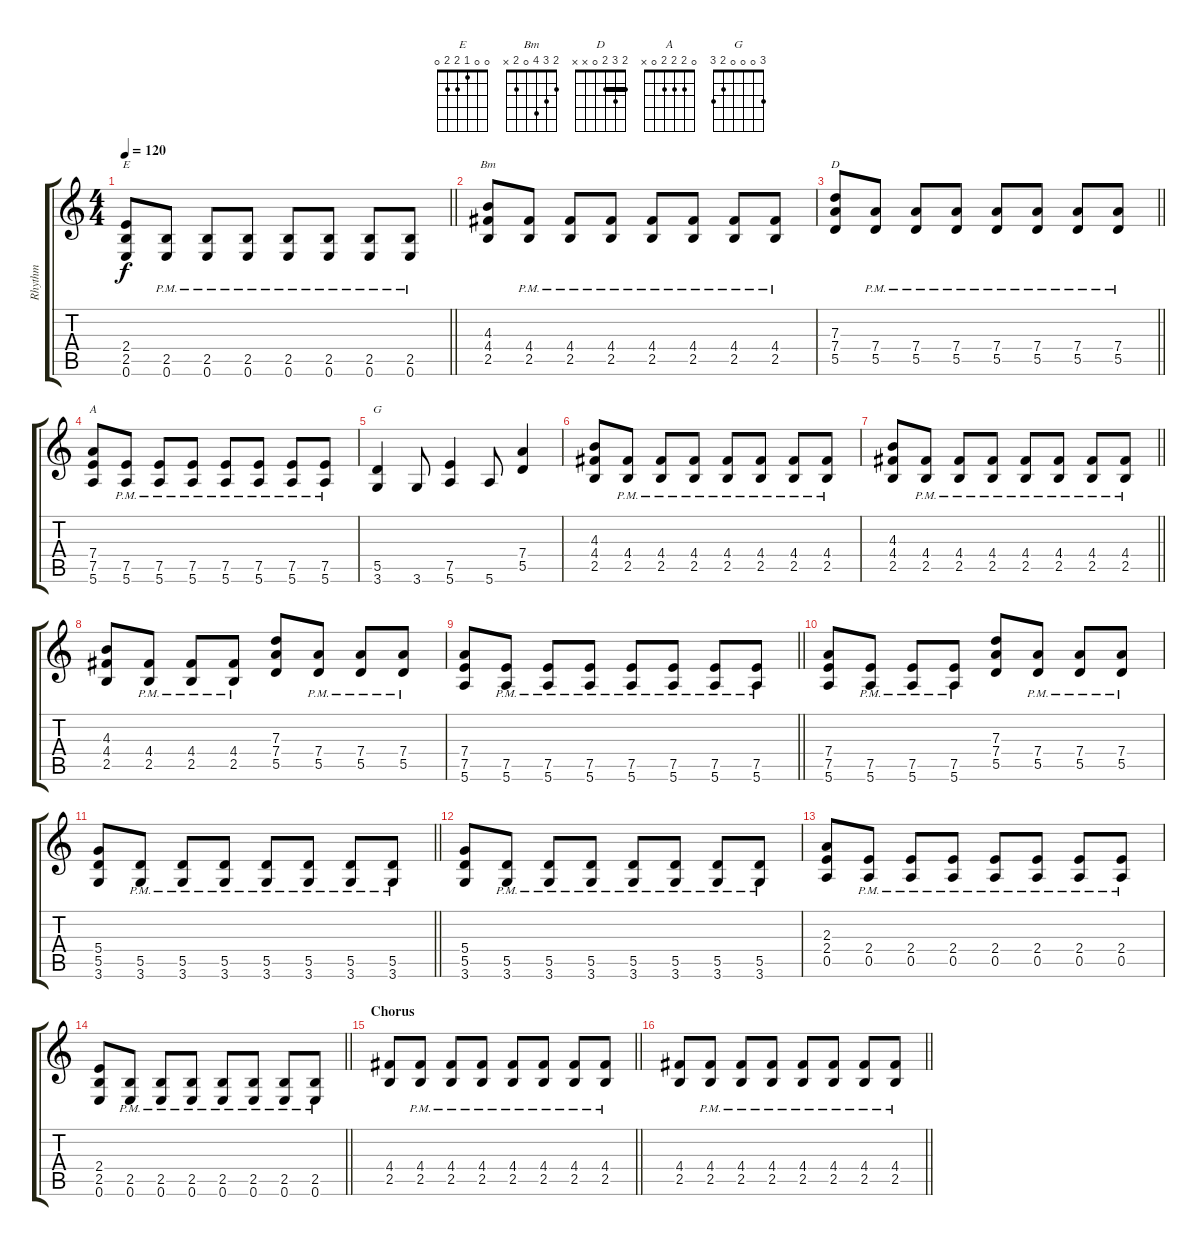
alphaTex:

\track ("Rhythm" "Rhythm") {instrument distortionguitar}
\staff {score tabs}
\tuning (E4 B3 G3 D3 A2 E2) {hide}
\chord ("E" 0 0 1 2 2 0)
\chord ("Bm" 2 3 4 0 2 x)
\chord ("D" 2 3 2 0 x x) {barre 2}
\chord ("A" 0 2 2 2 0 x)
\chord ("G" 3 0 0 0 2 3)
\ts (4 4)
\tempo 120
\clef g2
\barLineRight lightlight
\ks c
(2.4 2.5 0.6).8{ch "E" dy f} (2.5{pm} 0.6{pm}).8 (2.5{pm} 0.6{pm}).8 (2.5{pm} 0.6{pm}).8 (2.5{pm} 0.6{pm}).8 (2.5{pm} 0.6{pm}).8 (2.5{pm} 0.6{pm}).8 (2.5{pm} 0.6{pm}).8 |
(4.3 4.4 2.5).8{ch "Bm"} (4.4{pm} 2.5{pm}).8 (4.4{pm} 2.5{pm}).8 (4.4{pm} 2.5{pm}).8 (4.4{pm} 2.5{pm}).8 (4.4{pm} 2.5{pm}).8 (4.4{pm} 2.5{pm}).8 (4.4{pm} 2.5{pm}).8 |
\barLineRight lightlight
(7.3 7.4 5.5).8{ch "D"} (7.4{pm} 5.5{pm}).8 (7.4{pm} 5.5{pm}).8 (7.4{pm} 5.5{pm}).8 (7.4{pm} 5.5{pm}).8 (7.4{pm} 5.5{pm}).8 (7.4{pm} 5.5{pm}).8 (7.4{pm} 5.5{pm}).8 |
(7.4 7.5 5.6).8{ch "A"} (7.5{pm} 5.6{pm}).8 (7.5{pm} 5.6{pm}).8 (7.5{pm} 5.6{pm}).8 (7.5{pm} 5.6{pm}).8 (7.5{pm} 5.6{pm}).8 (7.5{pm} 5.6{pm}).8 (7.5{pm} 5.6{pm}).8 |
(5.5 3.6).4{ch "G"} 3.6.8 (7.5 5.6).4 5.6.8 (7.4 5.5).4 |
(4.3 4.4 2.5).8 (4.4{pm} 2.5{pm}).8 (4.4{pm} 2.5{pm}).8 (4.4{pm} 2.5{pm}).8 (4.4{pm} 2.5{pm}).8 (4.4{pm} 2.5{pm}).8 (4.4{pm} 2.5{pm}).8 (4.4{pm} 2.5{pm}).8 |
\barLineRight lightlight
(4.3 4.4 2.5).8 (4.4{pm} 2.5{pm}).8 (4.4{pm} 2.5{pm}).8 (4.4{pm} 2.5{pm}).8 (4.4{pm} 2.5{pm}).8 (4.4{pm} 2.5{pm}).8 (4.4{pm} 2.5{pm}).8 (4.4{pm} 2.5{pm}).8 |
(4.3 4.4 2.5).8 (4.4{pm} 2.5{pm}).8 (4.4{pm} 2.5{pm}).8 (4.4{pm} 2.5{pm}).8 (7.3 7.4 5.5).8 (7.4{pm} 5.5{pm}).8 (7.4{pm} 5.5{pm}).8 (7.4{pm} 5.5{pm}).8 |
\barLineRight lightlight
(7.4 7.5 5.6).8 (7.5{pm} 5.6{pm}).8 (7.5{pm} 5.6{pm}).8 (7.5{pm} 5.6{pm}).8 (7.5{pm} 5.6{pm}).8 (7.5{pm} 5.6{pm}).8 (7.5{pm} 5.6{pm}).8 (7.5{pm} 5.6{pm}).8 |
(7.4 7.5 5.6).8 (7.5{pm} 5.6{pm}).8 (7.5{pm} 5.6{pm}).8 (7.5{pm} 5.6{pm}).8 (7.3 7.4 5.5).8 (7.4 5.5{pm}).8 (7.4 5.5{pm}).8 (7.4 5.5{pm}).8 |
\barLineRight lightlight
(5.4 5.5 3.6).8 (5.5{pm} 3.6{pm}).8 (5.5{pm} 3.6{pm}).8 (5.5{pm} 3.6{pm}).8 (5.5{pm} 3.6{pm}).8 (5.5{pm} 3.6{pm}).8 (5.5{pm} 3.6{pm}).8 (5.5{pm} 3.6{pm}).8 |
(5.4 5.5 3.6).8 (5.5{pm} 3.6{pm}).8 (5.5{pm} 3.6{pm}).8 (5.5{pm} 3.6{pm}).8 (5.5{pm} 3.6{pm}).8 (5.5{pm} 3.6{pm}).8 (5.5{pm} 3.6{pm}).8 (5.5{pm} 3.6{pm}).8 |
(2.3 2.4 0.5).8 (2.4{pm} 0.5{pm}).8 (2.4{pm} 0.5{pm}).8 (2.4{pm} 0.5{pm}).8 (2.4{pm} 0.5{pm}).8 (2.4{pm} 0.5{pm}).8 (2.4{pm} 0.5{pm}).8 (2.4{pm} 0.5{pm}).8 |
\barLineRight lightlight
(2.4 2.5 0.6).8 (2.5{pm} 0.6{pm}).8 (2.5{pm} 0.6{pm}).8 (2.5{pm} 0.6{pm}).8 (2.5{pm} 0.6{pm}).8 (2.5{pm} 0.6{pm}).8 (2.5{pm} 0.6{pm}).8 (2.5{pm} 0.6{pm}).8 |
\section ("" "Chorus")
\barLineRight lightlight
(4.4 2.5).8 (4.4{pm} 2.5{pm}).8 (4.4{pm} 2.5{pm}).8 (4.4{pm} 2.5{pm}).8 (4.4{pm} 2.5{pm}).8 (4.4{pm} 2.5{pm}).8 (4.4{pm} 2.5{pm}).8 (4.4{pm} 2.5{pm}).8 |
\barLineRight lightlight
(4.4 2.5).8 (4.4{pm} 2.5{pm}).8 (4.4{pm} 2.5{pm}).8 (4.4{pm} 2.5{pm}).8 (4.4{pm} 2.5{pm}).8 (4.4{pm} 2.5{pm}).8 (4.4{pm} 2.5{pm}).8 (4.4{pm} 2.5{pm}).8
